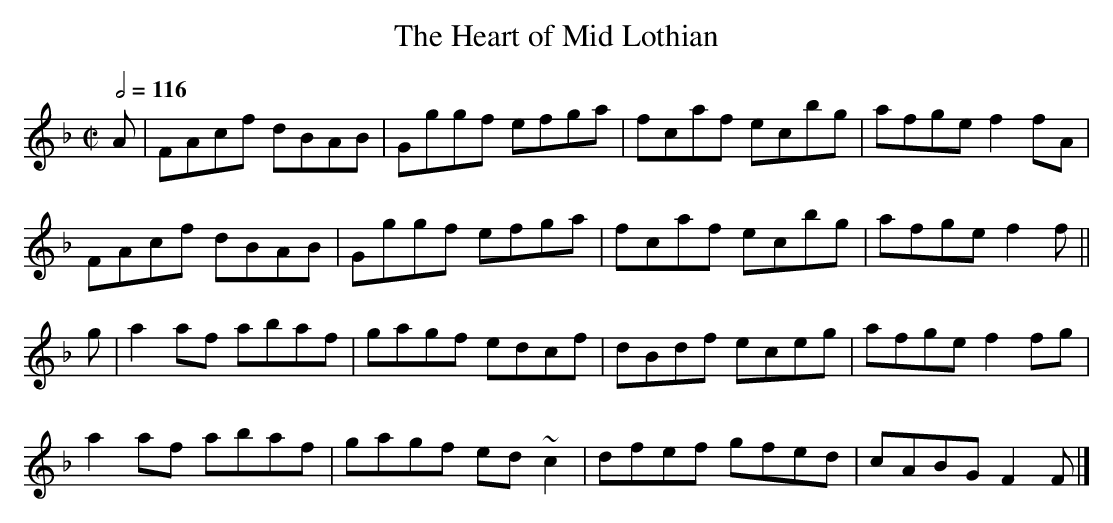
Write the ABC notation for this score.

X:1
T:The Heart of Mid Lothian
M:C|
L:1/8
Q:1/2=116
K:F
A|FAcf dBAB|Gggf efga |fcaf ecbg|afge f2fA|
  FAcf dBAB|Gggf efga |fcaf ecbg|afge f2f||
g|a2af abaf|gagf edcf |dBdf eceg|afge f2fg|
  a2af abaf|gagf ed~c2|dfef gfed|cABG F2F|]
